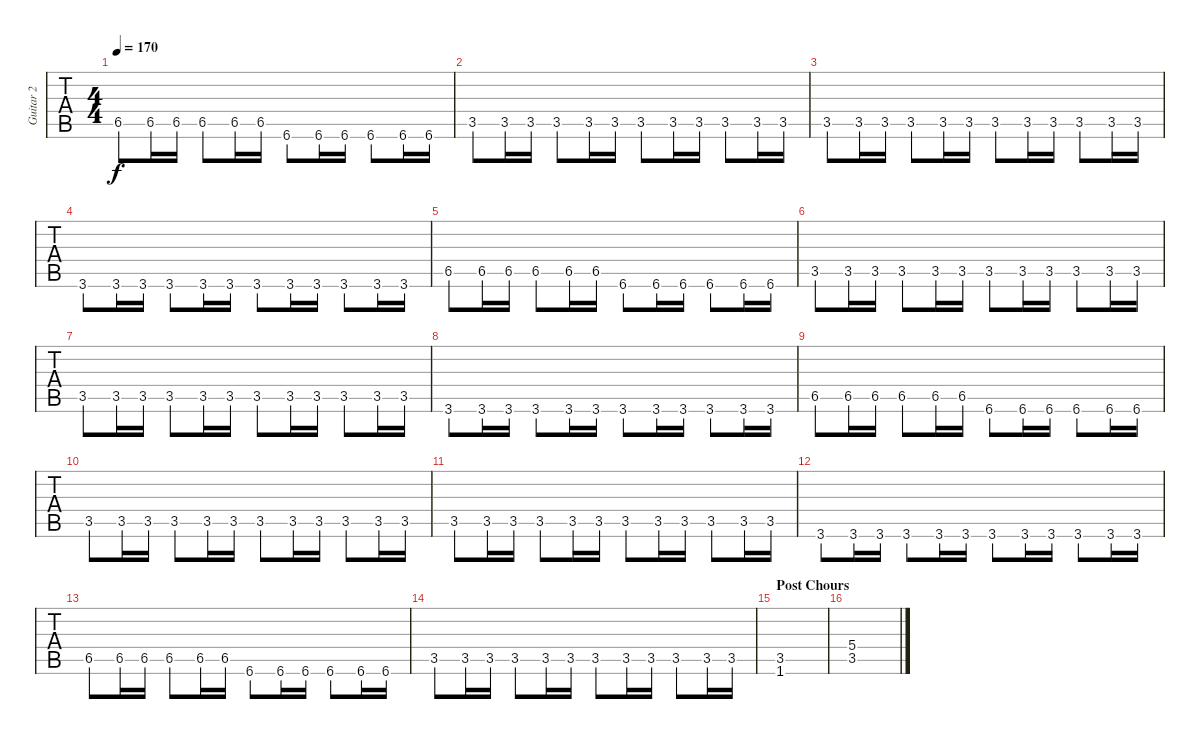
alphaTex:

\track ("Guitar 2" "Guitar 2") {instrument distortionguitar}
\staff {tabs}
\tuning (E4 B3 G3 D3 A2 E2) {hide}
\ts (4 4)
\tempo 170
\clef g2
\ks c
6.5.8{dy f} 6.5.16 6.5.16 6.5.8 6.5.16 6.5.16 6.6.8 6.6.16 6.6.16 6.6.8 6.6.16 6.6.16 |
3.5.8 3.5.16 3.5.16 3.5.8 3.5.16 3.5.16 3.5.8 3.5.16 3.5.16 3.5.8 3.5.16 3.5.16 |
3.5.8 3.5.16 3.5.16 3.5.8 3.5.16 3.5.16 3.5.8 3.5.16 3.5.16 3.5.8 3.5.16 3.5.16 |
3.6.8 3.6.16 3.6.16 3.6.8 3.6.16 3.6.16 3.6.8 3.6.16 3.6.16 3.6.8 3.6.16 3.6.16 |
6.5.8 6.5.16 6.5.16 6.5.8 6.5.16 6.5.16 6.6.8 6.6.16 6.6.16 6.6.8 6.6.16 6.6.16 |
3.5.8 3.5.16 3.5.16 3.5.8 3.5.16 3.5.16 3.5.8 3.5.16 3.5.16 3.5.8 3.5.16 3.5.16 |
3.5.8 3.5.16 3.5.16 3.5.8 3.5.16 3.5.16 3.5.8 3.5.16 3.5.16 3.5.8 3.5.16 3.5.16 |
3.6.8 3.6.16 3.6.16 3.6.8 3.6.16 3.6.16 3.6.8 3.6.16 3.6.16 3.6.8 3.6.16 3.6.16 |
6.5.8 6.5.16 6.5.16 6.5.8 6.5.16 6.5.16 6.6.8 6.6.16 6.6.16 6.6.8 6.6.16 6.6.16 |
3.5.8 3.5.16 3.5.16 3.5.8 3.5.16 3.5.16 3.5.8 3.5.16 3.5.16 3.5.8 3.5.16 3.5.16 |
3.5.8 3.5.16 3.5.16 3.5.8 3.5.16 3.5.16 3.5.8 3.5.16 3.5.16 3.5.8 3.5.16 3.5.16 |
3.6.8 3.6.16 3.6.16 3.6.8 3.6.16 3.6.16 3.6.8 3.6.16 3.6.16 3.6.8 3.6.16 3.6.16 |
6.5.8 6.5.16 6.5.16 6.5.8 6.5.16 6.5.16 6.6.8 6.6.16 6.6.16 6.6.8 6.6.16 6.6.16 |
3.5.8 3.5.16 3.5.16 3.5.8 3.5.16 3.5.16 3.5.8 3.5.16 3.5.16 3.5.8 3.5.16 3.5.16 |
\section ("" "Post Chours")
(3.5 1.6).1 |
(5.4 3.5).1
